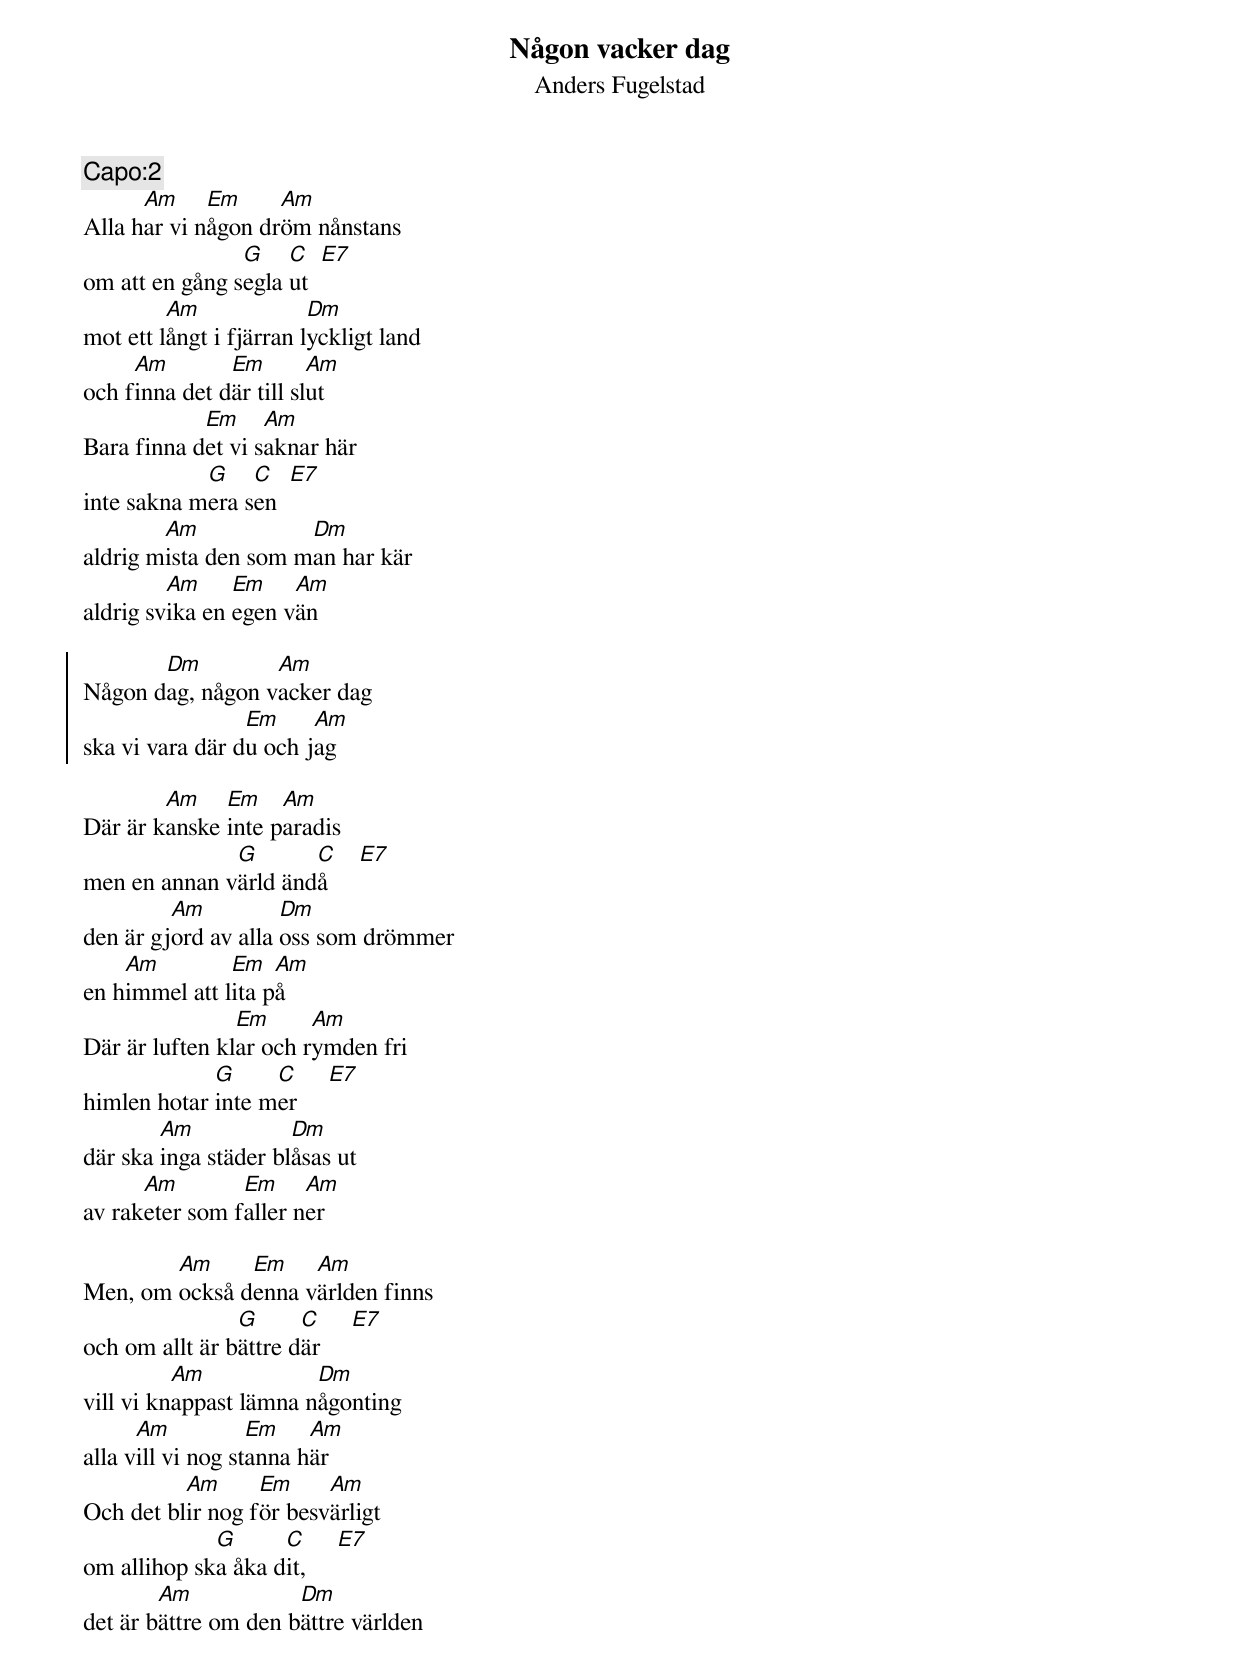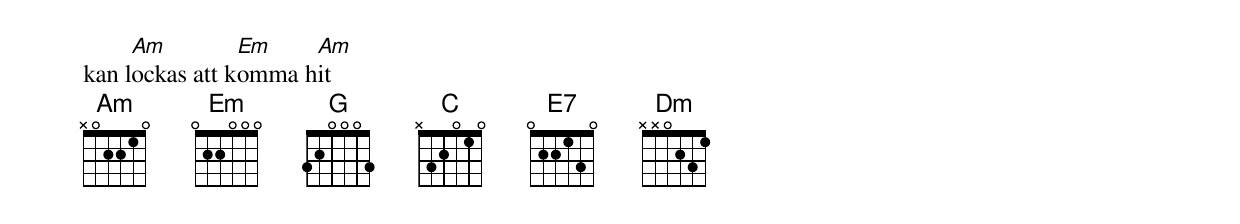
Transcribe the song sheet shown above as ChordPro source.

{t:Någon vacker dag}
{st:Anders Fugelstad}
{c:Capo:2}
Alla h[Am]ar vi n[Em]ågon dr[Am]öm nånstans
om att en gång s[G]egla [C]ut  [E7]
mot ett l[Am]ångt i fjärran l[Dm]yckligt land
och f[Am]inna det d[Em]är till sl[Am]ut
Bara finna d[Em]et vi s[Am]aknar här
inte sakna m[G]era s[C]en  [E7]
aldrig m[Am]ista den som m[Dm]an har kär
aldrig sv[Am]ika en [Em]egen v[Am]än

{soc}
Någon d[Dm]ag, någon v[Am]acker dag
ska vi vara där d[Em]u och j[Am]ag
{eoc}

Där är k[Am]anske [Em]inte p[Am]aradis
men en annan v[G]ärld änd[C]å     [E7]
den är gj[Am]ord av alla [Dm]oss som drömmer
en h[Am]immel att l[Em]ita p[Am]å
Där är luften kl[Em]ar och r[Am]ymden fri
himlen hotar [G]inte m[C]er     [E7]
där ska [Am]inga städer bl[Dm]åsas ut
av rak[Am]eter som f[Em]aller n[Am]er

Men, om [Am]också d[Em]enna v[Am]ärlden finns
och om allt är b[G]ättre d[C]är     [E7]
vill vi kn[Am]appast lämna n[Dm]ågonting
alla v[Am]ill vi nog st[Em]anna h[Am]är
Och det bl[Am]ir nog f[Em]ör besv[Am]ärligt
om allihop sk[G]a åka d[C]it,     [E7]
det är b[Am]ättre om den b[Dm]ättre världen
kan l[Am]ockas att k[Em]omma h[Am]it
